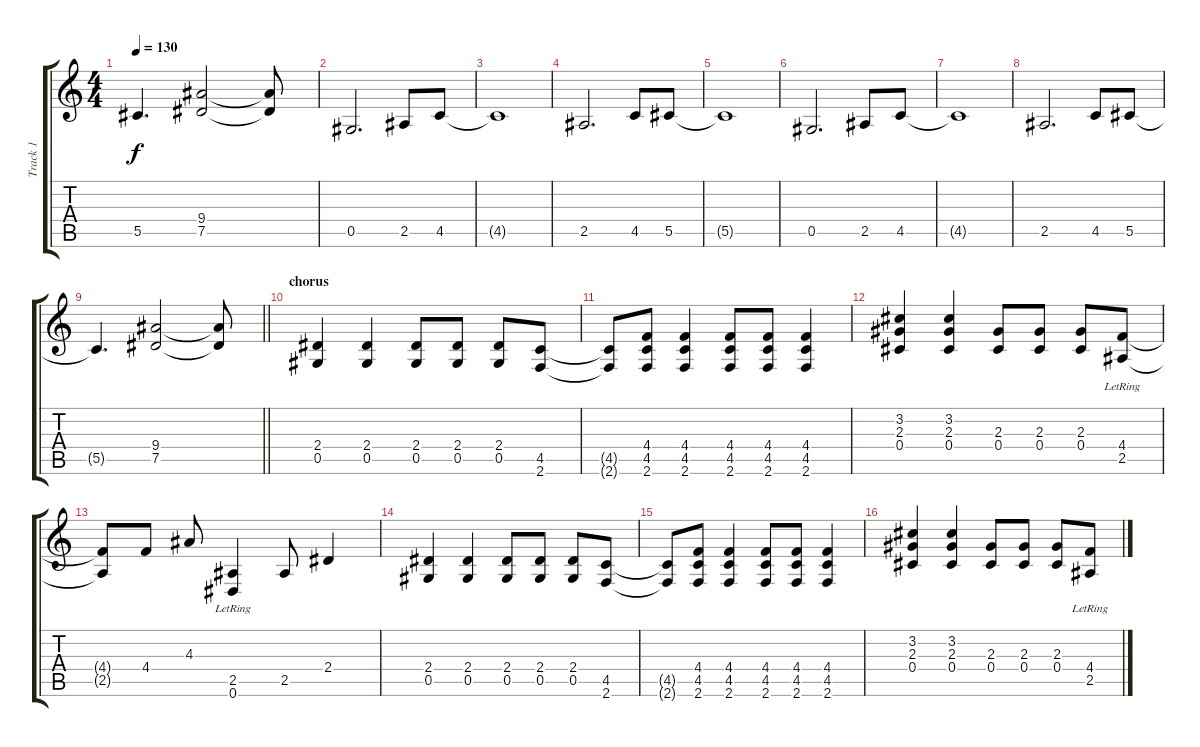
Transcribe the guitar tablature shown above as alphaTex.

\track ("Track 1" "Track 1") {instrument distortionguitar}
\staff {score tabs}
\tuning (Eb4 Bb3 Gb3 Db3 Ab2 Eb2) {hide}
\ts (4 4)
\tempo 130
\clef g2
\ks c
5.5{t}.4{d dy f} (9.4 7.5).2 (9.4{t} 7.5{t}).8 |
0.5.2{d} 2.5.8 4.5.8 |
4.5{t}.1 |
2.5.2{d} 4.5.8 5.5.8 |
5.5{t}.1 |
0.5.2{d} 2.5.8 4.5.8 |
4.5{t}.1 |
2.5.2{d} 4.5.8 5.5.8 |
\barLineRight lightlight
5.5{t}.4{d} (9.4 7.5).2 (9.4{t} 7.5{t}).8 |
\section ("" "chorus")
(2.4 0.5).4 (2.4 0.5).4 (2.4 0.5).8 (2.4 0.5).8 (2.4 0.5).8 (4.5 2.6).8 |
(4.5{t} 2.6{t}).8 (4.4 4.5 2.6).8 (4.4 4.5 2.6).4 (4.4 4.5 2.6).8 (4.4 4.5 2.6).8 (4.4 4.5 2.6).4 |
(3.2 2.3 0.4).4 (3.2 2.3 0.4).4 (2.3 0.4).8 (2.3 0.4).8 (2.3 0.4).8 (4.4{lr} 2.5).8 |
(4.4{t} 2.5{t}).8 4.4.8 4.3.8 (2.5{lr} 0.6).4 2.5.8 2.4.4 |
(2.4 0.5).4 (2.4 0.5).4 (2.4 0.5).8 (2.4 0.5).8 (2.4 0.5).8 (4.5 2.6).8 |
(4.5{t} 2.6{t}).8 (4.4 4.5 2.6).8 (4.4 4.5 2.6).4 (4.4 4.5 2.6).8 (4.4 4.5 2.6).8 (4.4 4.5 2.6).4 |
(3.2 2.3 0.4).4 (3.2 2.3 0.4).4 (2.3 0.4).8 (2.3 0.4).8 (2.3 0.4).8 (4.4{lr} 2.5).8
